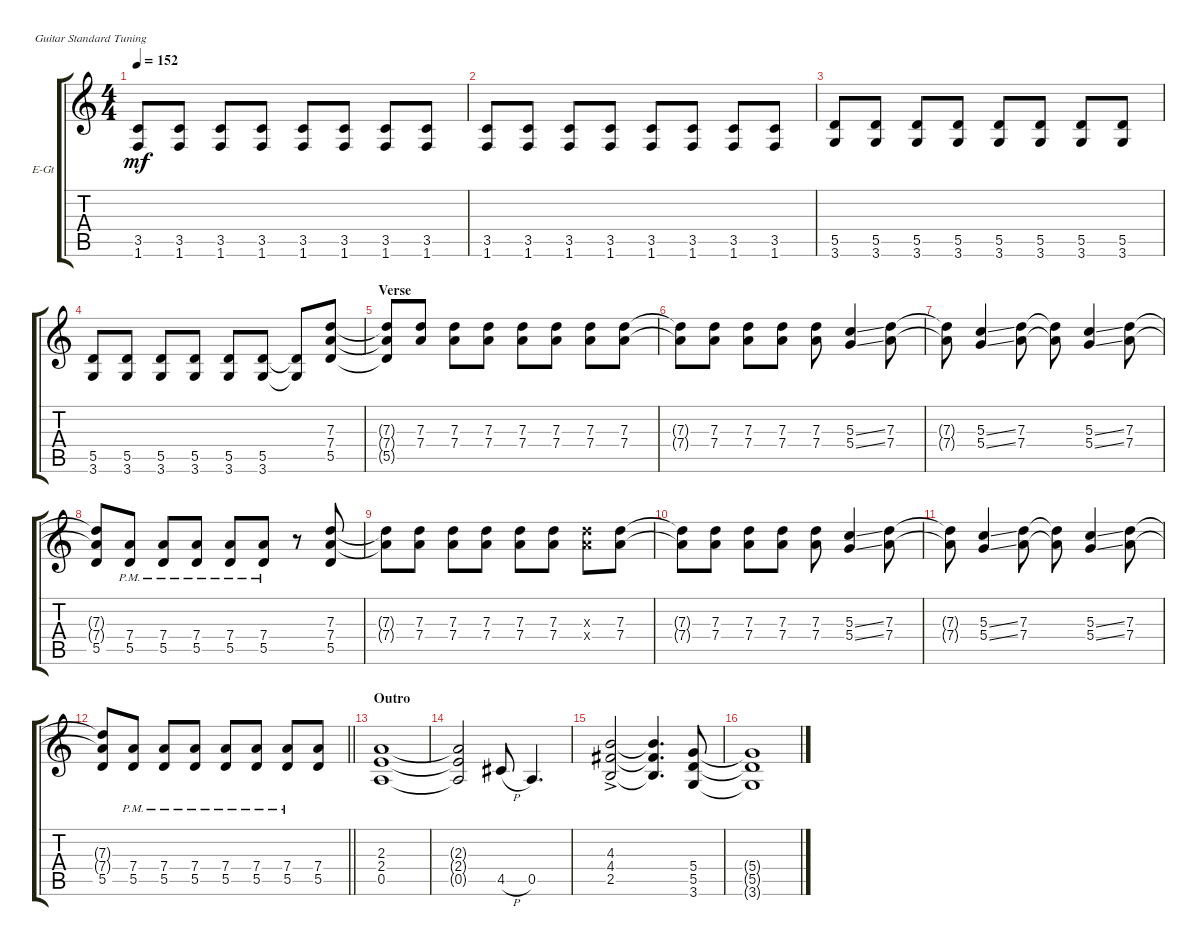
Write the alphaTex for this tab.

\bracketExtendMode groupsimilarinstruments
\firstSystemTrackNameOrientation horizontal
\otherSystemsTrackNameOrientation horizontal
\track ("Guitar 1" "E-Gt") {instrument distortionguitar}
\staff {score tabs}
\tuning (E4 B3 G3 D3 A2 E2)
\ts (4 4)
\tempo 152
\clef g2
\ks c
(1.6 3.5).8{dy mf} (1.6 3.5).8 (1.6 3.5).8 (1.6 3.5).8 (1.6 3.5).8 (1.6 3.5).8 (1.6 3.5).8 (1.6 3.5).8 |
(1.6 3.5).8 (1.6 3.5).8 (1.6 3.5).8 (1.6 3.5).8 (1.6 3.5).8 (1.6 3.5).8 (1.6 3.5).8 (1.6 3.5).8 |
(3.6 5.5).8 (3.6 5.5).8 (3.6 5.5).8 (3.6 5.5).8 (3.6 5.5).8 (3.6 5.5).8 (3.6 5.5).8 (3.6 5.5).8 |
(3.6 5.5).8 (3.6 5.5).8 (3.6 5.5).8 (3.6 5.5).8 (3.6 5.5).8 (3.6 5.5).8 (3.6{t} 5.5{t}).8 (7.3 7.4 5.5).8 |
\section ("" "Verse")
(7.3{t} 7.4{t} 5.5{t}).8 (7.3 7.4).8 (7.3 7.4).8 (7.3 7.4).8 (7.3 7.4).8 (7.3 7.4).8 (7.3 7.4).8 (7.3 7.4).8 |
(7.3{t} 7.4{t}).8 (7.3 7.4).8 (7.3 7.4).8 (7.3 7.4).8 (7.3 7.4).8 (5.3{ss} 5.4{ss}).4 (7.3 7.4).8 |
(7.3{t} 7.4{t}).8 (5.3{ss} 5.4{ss}).4 (7.3 7.4).8 (7.3{t} 7.4{t}).8 (5.3{ss} 5.4{ss}).4 (7.3 7.4).8 |
(7.3{t} 7.4{t} 5.5).8 (7.4{pm} 5.5{pm}).8 (7.4{pm} 5.5{pm}).8 (7.4{pm} 5.5{pm}).8 (7.4{pm} 5.5{pm}).8 (7.4{pm} 5.5{pm}).8 r.8 (7.3 7.4 5.5).8 |
(7.3{t} 7.4{t}).8 (7.3 7.4).8 (7.3 7.4).8 (7.3 7.4).8 (7.3 7.4).8 (7.3 7.4).8 (7.3{x} 7.4{x}).8 (7.3 7.4).8 |
(7.3{t} 7.4{t}).8 (7.3 7.4).8 (7.3 7.4).8 (7.3 7.4).8 (7.3 7.4).8 (5.3{ss} 5.4{ss}).4 (7.3 7.4).8 |
(7.3{t} 7.4{t}).8 (5.3{ss} 5.4{ss}).4 (7.3 7.4).8 (7.3{t} 7.4{t}).8 (5.3{ss} 5.4{ss}).4 (7.3 7.4).8 |
\barLineRight lightlight
(7.3{t} 7.4{t} 5.5).8 (7.4{pm} 5.5{pm}).8 (7.4{pm} 5.5{pm}).8 (7.4{pm} 5.5{pm}).8 (7.4{pm} 5.5{pm}).8 (7.4{pm} 5.5{pm}).8 (7.4{pm} 5.5{pm}).8 (7.4 5.5).8 |
\section ("" "Outro")
(2.3 2.4 0.5).1 |
(2.3{t} 2.4{t} 0.5{t}).2 4.5{h}.8 0.5.4{d} |
(4.3{ac} 4.4{ac} 2.5{ac}).2 (4.3{t} 4.4{t} 2.5{t}).4{d} (5.4 5.5 3.6).8 |
(5.4{t} 5.5{t} 3.6{t}).1
